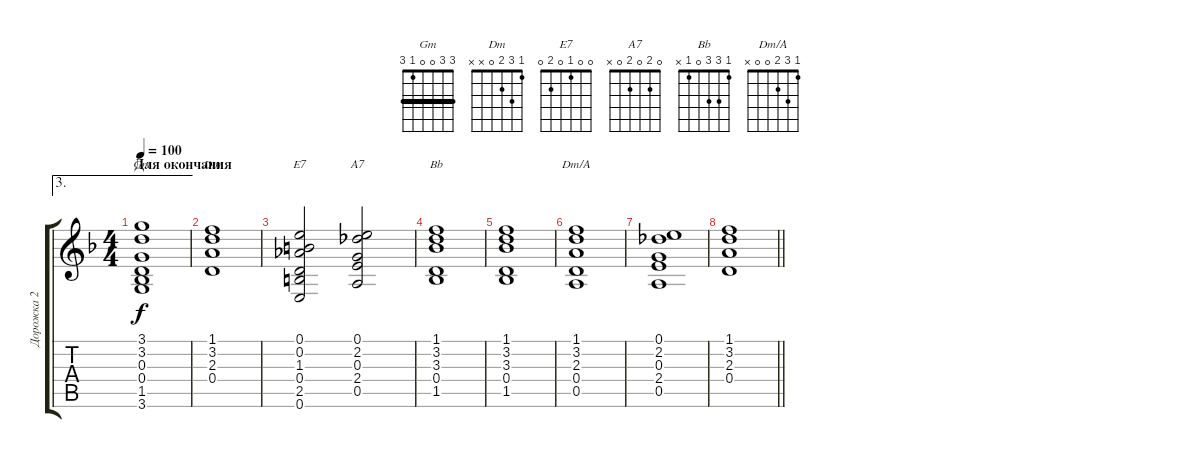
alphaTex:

\track ("Дорожка 2" "Дорожка 2") {instrument electricguitarjazz}
\staff {score tabs}
\tuning (E4 B3 G3 D3 A2 E2) {hide}
\chord ("Gm" 3 3 0 0 1 3) {barre 3}
\chord ("Dm" 1 3 2 0 x x)
\chord ("E7" 0 0 1 0 2 0)
\chord ("A7" 0 2 0 2 0 x)
\chord ("Bb" 1 3 3 0 1 x)
\chord ("Dm/A" 1 3 2 0 0 x)
\ae 3
\ts (4 4)
\section ("" "Для окончания")
\tempo 100
\clef g2
\ks f
(3.1 3.2 0.3 0.4 1.5 3.6).1{ch "Gm" dy f} |
(1.1 3.2 2.3 0.4).1{ch "Dm"} |
(0.1 0.2 1.3 0.4 2.5 0.6).2{ch "E7"} (0.1 2.2 0.3 2.4 0.5).2{ch "A7"} |
(1.1 3.2 3.3 0.4 1.5).1{ch "Bb"} |
(1.1 3.2 3.3 0.4 1.5).1 |
(1.1 3.2 2.3 0.4 0.5).1{ch "Dm/A"} |
(0.1 2.2 0.3 2.4 0.5).1 |
\barLineRight lightlight
(1.1 3.2 2.3 0.4).1
